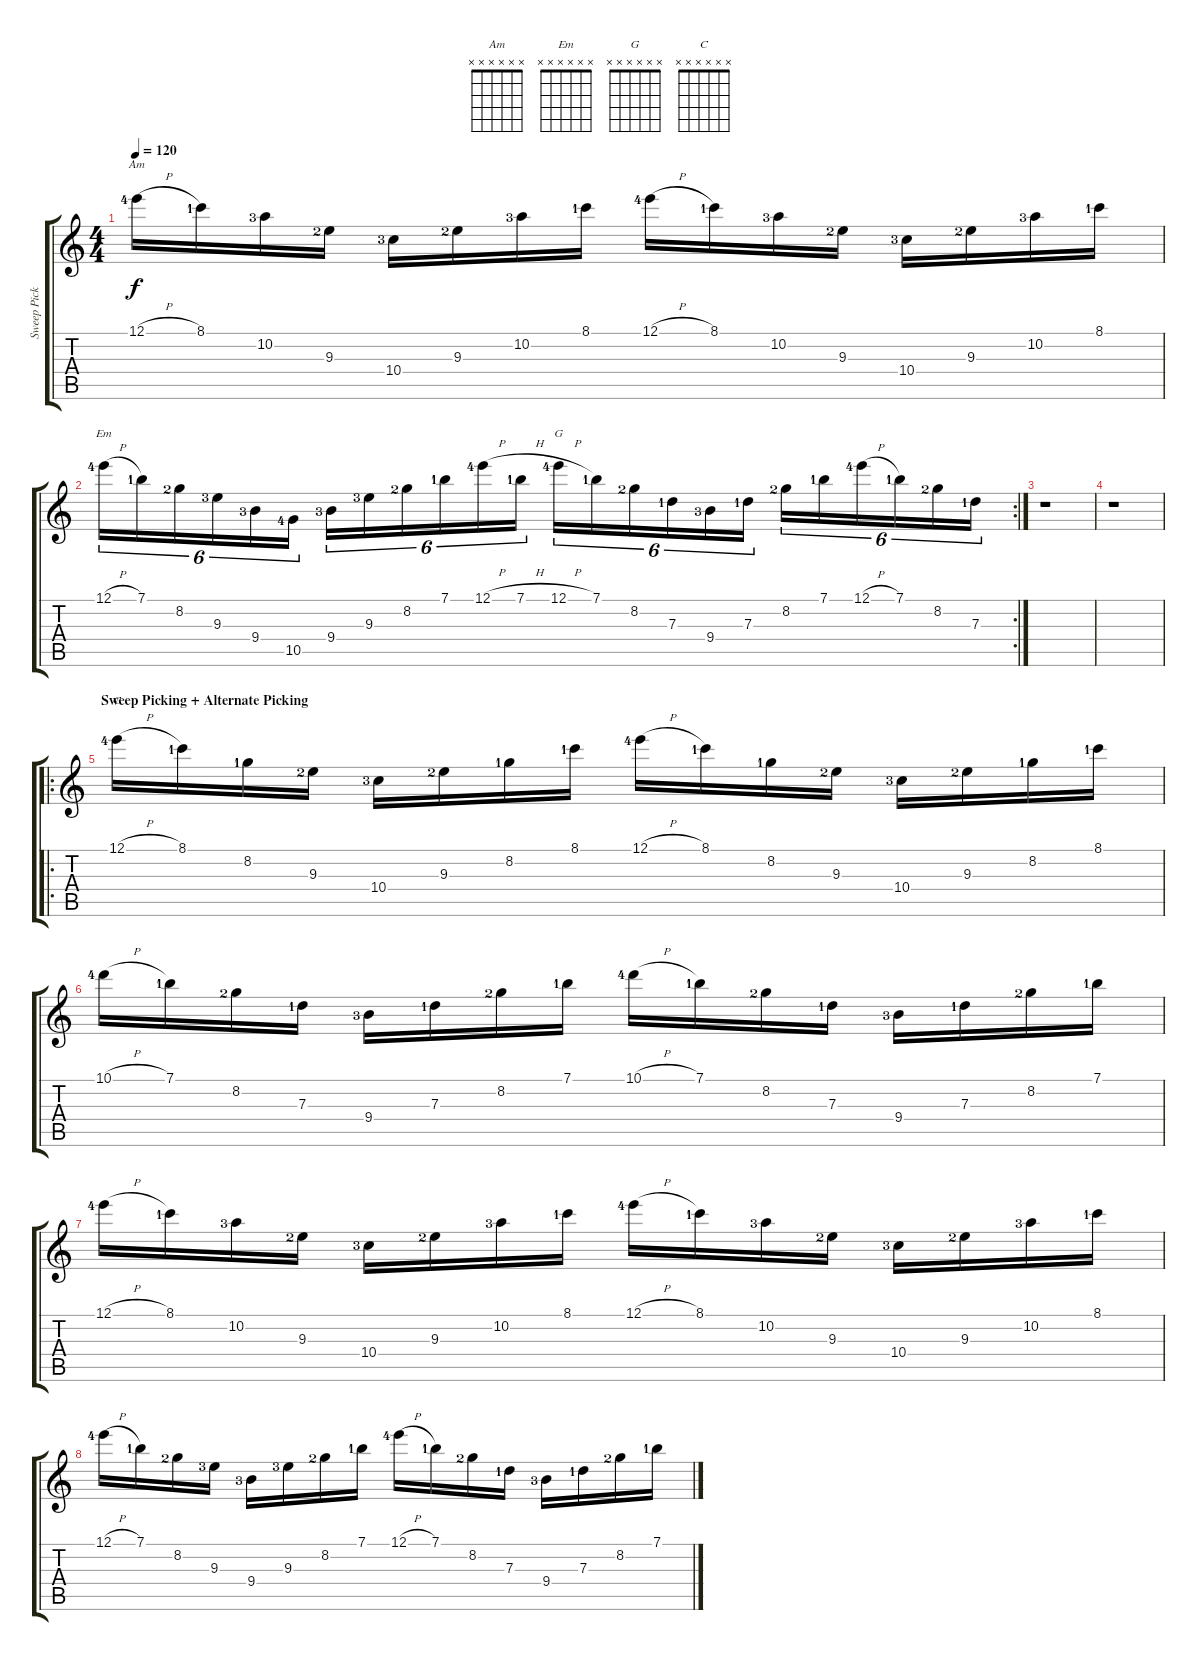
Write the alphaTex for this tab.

\track ("Sweep Picking" "Sweep Pick") {instrument overdrivenguitar}
\staff {score tabs}
\tuning (E4 B3 G3 D3 A2 E2) {hide}
\chord ("Am" x x x x x x)
\chord ("Em" x x x x x x)
\chord ("G" x x x x x x)
\chord ("C" x x x x x x)
\ts (4 4)
\tempo 120
\clef g2
\ks c
12.1{h lf 5}.16{ch "Am" dy f} 8.1{lf 2}.16 10.2{lf 4}.16 9.3{lf 3}.16 10.4{lf 4}.16 9.3{lf 3}.16 10.2{lf 4}.16 8.1{lf 2}.16 12.1{h lf 5}.16 8.1{lf 2}.16 10.2{lf 4}.16 9.3{lf 3}.16 10.4{lf 4}.16 9.3{lf 3}.16 10.2{lf 4}.16 8.1{lf 2}.16 |
\rc 2
12.1{h lf 5}.16{tu (6 4) ch "Em"} 7.1{lf 2}.16{tu (6 4)} 8.2{lf 3}.16{tu (6 4)} 9.3{lf 4}.16{tu (6 4)} 9.4{lf 4}.16{tu (6 4)} 10.5{lf 5}.16{tu (6 4)} 9.4{lf 4}.16{tu (6 4)} 9.3{lf 4}.16{tu (6 4)} 8.2{lf 3}.16{tu (6 4)} 7.1{lf 2}.16{tu (6 4)} 12.1{h lf 5}.16{tu (6 4)} 7.1{h lf 2}.16{tu (6 4)} 12.1{h lf 5}.16{tu (6 4) ch "G"} 7.1{lf 2}.16{tu (6 4)} 8.2{lf 3}.16{tu (6 4)} 7.3{lf 2}.16{tu (6 4)} 9.4{lf 4}.16{tu (6 4)} 7.3{lf 2}.16{tu (6 4)} 8.2{lf 3}.16{tu (6 4)} 7.1{lf 2}.16{tu (6 4)} 12.1{h lf 5}.16{tu (6 4)} 7.1{lf 2}.16{tu (6 4)} 8.2{lf 3}.16{tu (6 4)} 7.3{lf 2}.16{tu (6 4)} |
r.1 |
r.1 |
\ro
\section ("" "Sweep Picking + Alternate Picking")
12.1{h lf 5}.16{ch "C"} 8.1{lf 2}.16 8.2{lf 2}.16 9.3{lf 3}.16 10.4{lf 4}.16 9.3{lf 3}.16 8.2{lf 2}.16 8.1{lf 2}.16 12.1{h lf 5}.16 8.1{lf 2}.16 8.2{lf 2}.16 9.3{lf 3}.16 10.4{lf 4}.16 9.3{lf 3}.16 8.2{lf 2}.16 8.1{lf 2}.16 |
10.1{h lf 5}.16 7.1{lf 2}.16 8.2{lf 3}.16 7.3{lf 2}.16 9.4{lf 4}.16 7.3{lf 2}.16 8.2{lf 3}.16 7.1{lf 2}.16 10.1{h lf 5}.16 7.1{lf 2}.16 8.2{lf 3}.16 7.3{lf 2}.16 9.4{lf 4}.16 7.3{lf 2}.16 8.2{lf 3}.16 7.1{lf 2}.16 |
12.1{h lf 5}.16 8.1{lf 2}.16 10.2{lf 4}.16 9.3{lf 3}.16 10.4{lf 4}.16 9.3{lf 3}.16 10.2{lf 4}.16 8.1{lf 2}.16 12.1{h lf 5}.16 8.1{lf 2}.16 10.2{lf 4}.16 9.3{lf 3}.16 10.4{lf 4}.16 9.3{lf 3}.16 10.2{lf 4}.16 8.1{lf 2}.16 |
12.1{h lf 5}.16 7.1{lf 2}.16 8.2{lf 3}.16 9.3{lf 4}.16 9.4{lf 4}.16 9.3{lf 4}.16 8.2{lf 3}.16 7.1{lf 2}.16 12.1{h lf 5}.16 7.1{lf 2}.16 8.2{lf 3}.16 7.3{lf 2}.16 9.4{lf 4}.16 7.3{lf 2}.16 8.2{lf 3}.16 7.1{lf 2}.16
